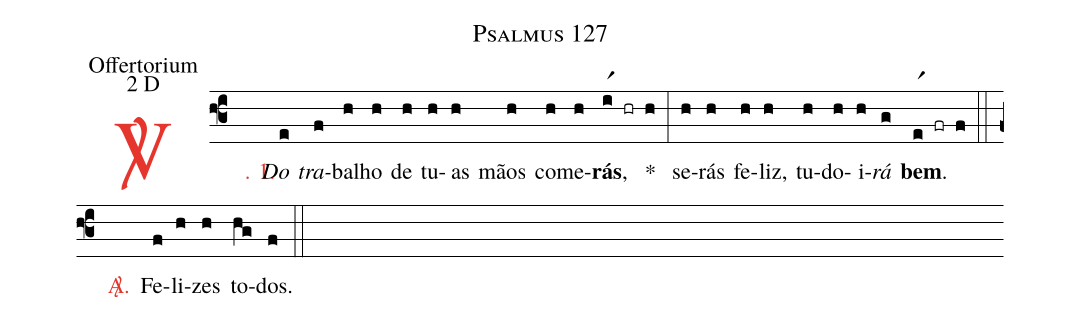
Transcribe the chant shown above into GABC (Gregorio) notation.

name: Psalmus 127;
office-part: Offertorium;
mode: 2;
mode-differentia: D;
%%
(f3)

<c><sp>V/</sp>. 1.</c>() <i>Do</i>(e) <i>tra</i>(f)ba(h)lho(h) de(h) tu(h)as(h) mãos(h) co(h)me(h)<b>rás</b>,(ir1 hr h) *(:) se(h)rás(h) fe(h)liz,(h) tu(h)do(h)i(h)<i>rá</i>(g) <b>bem</b>.(er1 fr f)

(::)

<nlba><c><sp>A/</sp>.</c>() Fe</nlba>(f)li(h)zes(h) to(hg)dos.(f)

(::)
